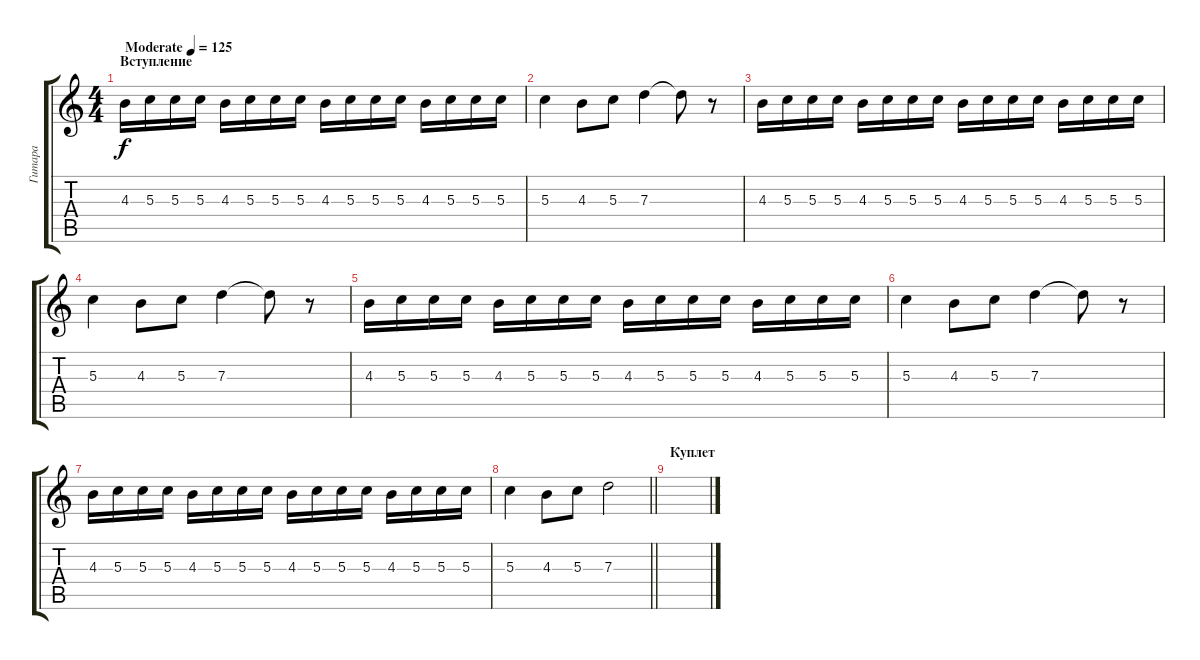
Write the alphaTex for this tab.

\track ("Гитара" "Гитара") {instrument overdrivenguitar}
\staff {score tabs}
\tuning (E4 B3 G3 D3 A2 E2) {hide}
\ts (4 4)
\section ("" "Вступление")
\tempo (125 "Moderate")
\clef g2
\ks c
4.3.16{dy f instrument overdrivenguitar} 5.3.16 5.3.16 5.3.16 4.3.16 5.3.16 5.3.16 5.3.16 4.3.16 5.3.16 5.3.16 5.3.16 4.3.16 5.3.16 5.3.16 5.3.16 |
5.3.4 4.3.8 5.3.8 7.3.4 7.3{t}.8 r.8 |
4.3.16 5.3.16 5.3.16 5.3.16 4.3.16 5.3.16 5.3.16 5.3.16 4.3.16 5.3.16 5.3.16 5.3.16 4.3.16 5.3.16 5.3.16 5.3.16 |
5.3.4 4.3.8 5.3.8 7.3.4 7.3{t}.8 r.8 |
4.3.16 5.3.16 5.3.16 5.3.16 4.3.16 5.3.16 5.3.16 5.3.16 4.3.16 5.3.16 5.3.16 5.3.16 4.3.16 5.3.16 5.3.16 5.3.16 |
5.3.4 4.3.8 5.3.8 7.3.4 7.3{t}.8 r.8 |
4.3.16 5.3.16 5.3.16 5.3.16 4.3.16 5.3.16 5.3.16 5.3.16 4.3.16 5.3.16 5.3.16 5.3.16 4.3.16 5.3.16 5.3.16 5.3.16 |
\barLineRight lightlight
5.3.4 4.3.8 5.3.8 7.3.2 |
\section ("" "Куплет")
